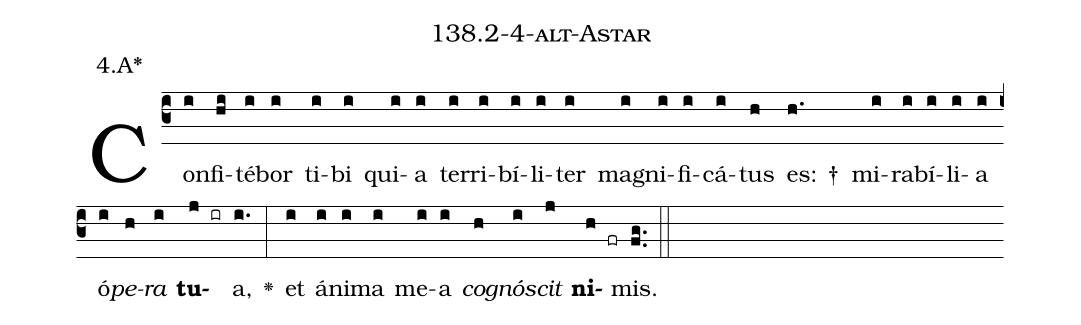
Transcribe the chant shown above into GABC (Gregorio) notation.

name: 138.2-4-alt-Astar;
annotation: 4.A*;
%%
(c3)Con(i)fi(hi)té(i)bor(i) ti(i)bi(i) qui(i)a(i) ter(i)ri(i)bí(i)li(i)ter(i) ma(i)gni(i)fi(i)cá(i)tus(h) es: †(h.) mi(i)ra(i)bí(i)li(i)a(i) ó(i)<i>pe</i>(h)<i>ra</i>(i) <b>tu</b>(j ir)a,(i.) <v>\greheightstar</v>(:) et(i) á(i)ni(i)ma(i) me(i)a(i) <i>co</i>(h)<i>gnó</i>(i)<i>scit</i>(j) <b>ni</b>(h fr)mis.(fg..) (::)


%E(i) u(h) o(i) u(j) a(h) e.(fg..) (::)
